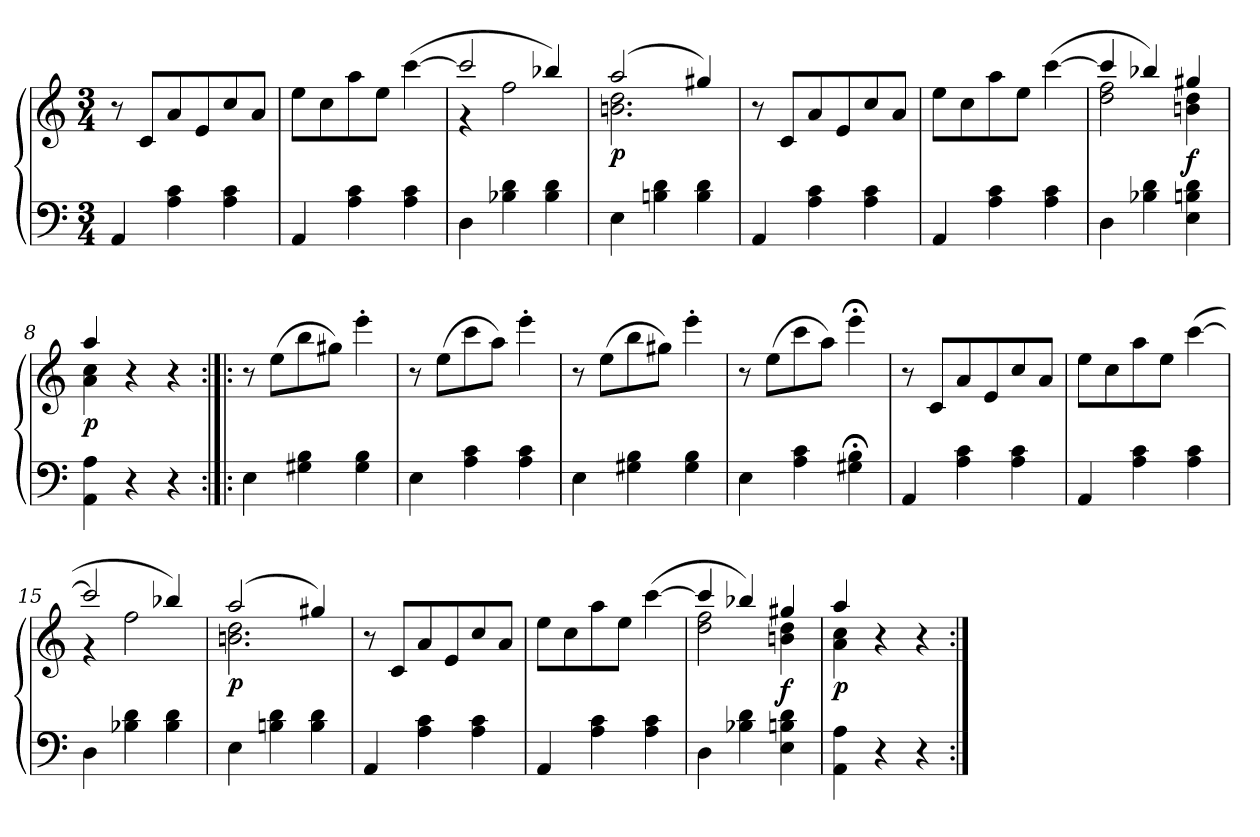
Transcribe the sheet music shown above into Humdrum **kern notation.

**kern	**kern	**dynam
*part1	*part1	*part1
*staff2	*staff1	*staff1/2
*clefF4	*clefG2	*
*k[]	*k[]	*
*a:	*a:	*
*M3/4	*M3/4	*
=1	=1	=1
!	!	!LO:DY:b
!	!	!LO:DY:n=1:a
4AA/	8r	p Vivace moderato.
.	8c/L	.
4A\ 4c\	8a/	.
.	8e/	.
4A\ 4c\	8cc/	.
.	8a/J	.
=2	=2	=2
4AA/	8ee\L	.
.	8cc\	.
4A\ 4c\	8aa\	.
.	8ee\J	.
4A\ 4c\	(>[4ccc\	.
=3	=3	=3
*	*^	*
4D\	2ccc/]	4r	.
4B-X\ 4d\	.	2ff\	.
4B-\ 4d\	4bb-X/)	.	.
=4	=4	=4	=4
!	!	!	!LO:DY:b
4E\	(>2aa/	2.bn\ 2.dd\	p
4Bn\ 4d\	.	.	.
4B\ 4d\	4gg#X/)	.	.
*	*v	*v	*
=5	=5	=5
4AA/	8r	.
.	8c/L	.
4A\ 4c\	8a/	.
.	8e/	.
4A\ 4c\	8cc/	.
.	8a/J	.
=6	=6	=6
4AA/	8ee\L	.
.	8cc\	.
4A\ 4c\	8aa\	.
.	8ee\J	.
4A\ 4c\	(>[4ccc\	.
!!LO:LB:g=z
=7	=7	=7
*	*^	*
4D\	4ccc/]	2dd\ 2ff\	.
4B-X\ 4d\	4bb-X/)	.	.
!	!	!	!LO:DY:b
4E\ 4Bn\ 4d\	4gg#X/	4bn\ 4dd\	f
=8	=8	=8	=8
!	!	!	!LO:DY:b
4AA\ 4A\	4aa/	4a\ 4cc\	p
4r	4r	2ryy	.
4r	4r	.	.
*	*v	*v	*
=9:|!|:	=9:|!|:	=9:|!|:
4E\	8r	.
.	(>8ee\L	.
4G#X\ 4B\	8bb\	.
.	8gg#X\J)	.
4G#\ 4B\	4eee'\	.
=10	=10	=10
4E\	8r	.
.	(>8ee\L	.
4A\ 4c\	8ccc\	.
.	8aa\J)	.
4A\ 4c\	4eee'\	.
=11	=11	=11
4E\	8r	.
.	(>8ee\L	.
4G#X\ 4B\	8bb\	.
.	8gg#X\J)	.
4G#\ 4B\	4eee'\	.
=12	=12	=12
4E\	8r	.
.	(>8ee\L	.
4A\ 4c\	8ccc\	.
.	8aa\J)	.
4G#X;<\ 4B;<\	4eee;<\	.
=13	=13	=13
4AA/	8r	.
.	8c/L	.
4A\ 4c\	8a/	.
.	8e/	.
4A\ 4c\	8cc/	.
.	8a/J	.
!!LO:LB:g=z
=14	=14	=14
4AA/	8ee\L	.
.	8cc\	.
4A\ 4c\	8aa\	.
.	8ee\J	.
4A\ 4c\	(>[4ccc\	.
=15	=15	=15
*	*^	*
4D\	2ccc/]	4r	.
4B-X\ 4d\	.	2ff\	.
4B-\ 4d\	4bb-X/)	.	.
=16	=16	=16	=16
!	!	!	!LO:DY:b
4E\	(>2aa/	2.bn\ 2.dd\	p
4Bn\ 4d\	.	.	.
4B\ 4d\	4gg#X/)	.	.
*	*v	*v	*
=17	=17	=17
4AA/	8r	.
.	8c/L	.
4A\ 4c\	8a/	.
.	8e/	.
4A\ 4c\	8cc/	.
.	8a/J	.
=18	=18	=18
4AA/	8ee\L	.
.	8cc\	.
4A\ 4c\	8aa\	.
.	8ee\J	.
4A\ 4c\	(>[4ccc\	.
=19	=19	=19
*	*^	*
4D\	4ccc/]	2dd\ 2ff\	.
4B-X\ 4d\	4bb-X/)	.	.
!	!	!	!LO:DY:b
4E\ 4Bn\ 4d\	4gg#X/	4bn\ 4dd\	f
=20	=20	=20	=20
!	!	!	!LO:DY:b
4AA\ 4A\	4aa/	4a\ 4cc\	p
4r	4r	2ryy	.
4r	4r	.	.
*	*v	*v	*
=:|!	=:|!	=:|!
*-	*-	*-
